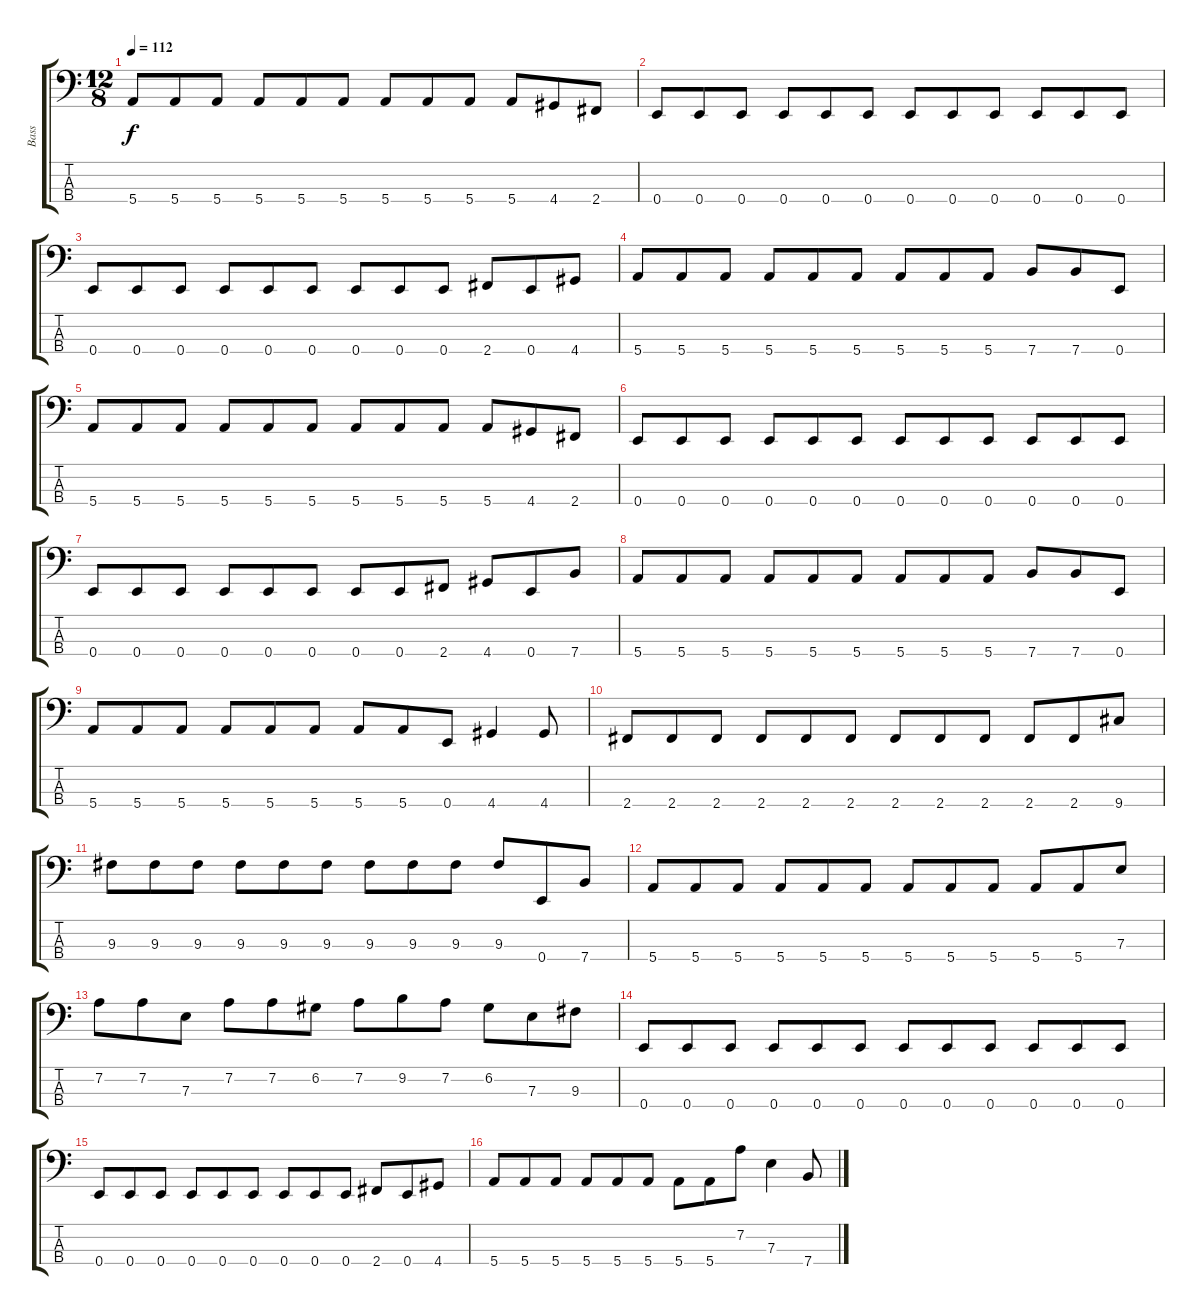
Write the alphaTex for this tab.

\track ("Bass" "Bass") {instrument electricbasspick}
\staff {score tabs}
\tuning (G2 D2 A1 E1) {hide}
\ts (12 8)
\tempo 112
\clef f4
\ks c
5.4.8{dy f} 5.4.8 5.4.8 5.4.8 5.4.8 5.4.8 5.4.8 5.4.8 5.4.8 5.4.8 4.4.8 2.4.8 |
0.4.8 0.4.8 0.4.8 0.4.8 0.4.8 0.4.8 0.4.8 0.4.8 0.4.8 0.4.8 0.4.8 0.4.8 |
0.4.8 0.4.8 0.4.8 0.4.8 0.4.8 0.4.8 0.4.8 0.4.8 0.4.8 2.4.8 0.4.8 4.4.8 |
5.4.8 5.4.8 5.4.8 5.4.8 5.4.8 5.4.8 5.4.8 5.4.8 5.4.8 7.4.8 7.4.8 0.4.8 |
5.4.8 5.4.8 5.4.8 5.4.8 5.4.8 5.4.8 5.4.8 5.4.8 5.4.8 5.4.8 4.4.8 2.4.8 |
0.4.8 0.4.8 0.4.8 0.4.8 0.4.8 0.4.8 0.4.8 0.4.8 0.4.8 0.4.8 0.4.8 0.4.8 |
0.4.8 0.4.8 0.4.8 0.4.8 0.4.8 0.4.8 0.4.8 0.4.8 2.4.8 4.4.8 0.4.8 7.4.8 |
5.4.8 5.4.8 5.4.8 5.4.8 5.4.8 5.4.8 5.4.8 5.4.8 5.4.8 7.4.8 7.4.8 0.4.8 |
5.4.8 5.4.8 5.4.8 5.4.8 5.4.8 5.4.8 5.4.8 5.4.8 0.4.8 4.4.4 4.4.8 |
2.4.8 2.4.8 2.4.8 2.4.8 2.4.8 2.4.8 2.4.8 2.4.8 2.4.8 2.4.8 2.4.8 9.4.8 |
9.3.8 9.3.8 9.3.8 9.3.8 9.3.8 9.3.8 9.3.8 9.3.8 9.3.8 9.3.8 0.4.8 7.4.8 |
5.4.8 5.4.8 5.4.8 5.4.8 5.4.8 5.4.8 5.4.8 5.4.8 5.4.8 5.4.8 5.4.8 7.3.8 |
7.2.8 7.2.8 7.3.8 7.2.8 7.2.8 6.2.8 7.2.8 9.2.8 7.2.8 6.2.8 7.3.8 9.3.8 |
0.4.8 0.4.8 0.4.8 0.4.8 0.4.8 0.4.8 0.4.8 0.4.8 0.4.8 0.4.8 0.4.8 0.4.8 |
0.4.8 0.4.8 0.4.8 0.4.8 0.4.8 0.4.8 0.4.8 0.4.8 0.4.8 2.4.8 0.4.8 4.4.8 |
5.4.8 5.4.8 5.4.8 5.4.8 5.4.8 5.4.8 5.4.8 5.4.8 7.2.8 7.3.4 7.4.8
